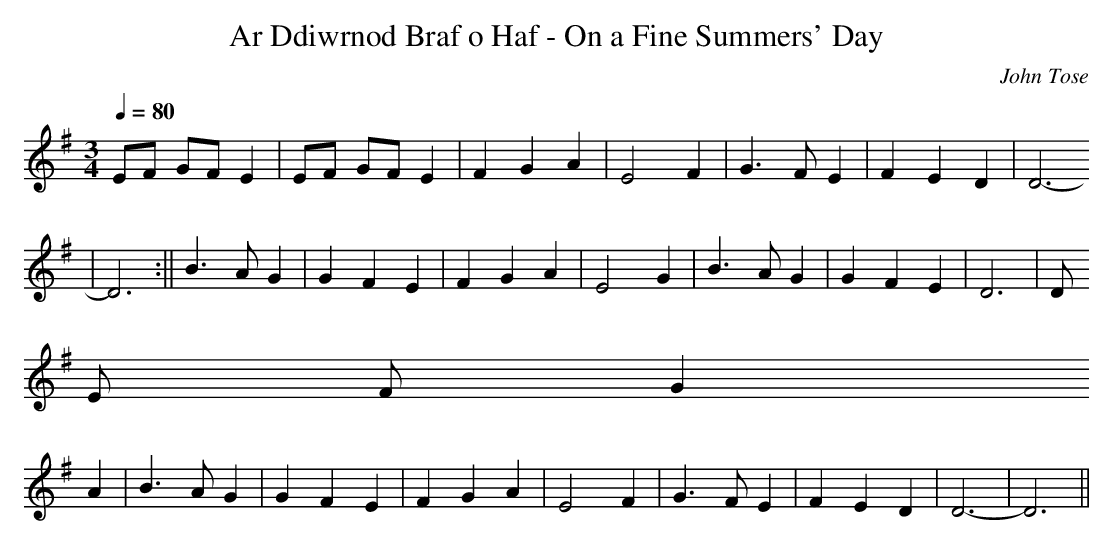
X:1
T:Ar Ddiwrnod Braf o Haf - On a Fine Summers' Day
M:3/4
L:1/4
Q:80
C:John Tose
K:G
E/2F/2 G/2F/2 E | E/2F/2 G/2F/2 E | F G A | E2 F | G>F E | F E D | D3-
|
D3 :|| B>A G | G F E | F G A | E2 G | B>A G | G F E | D3 | D/2
E/2 F/2G
/2 A | B>A G | G F E | F G A | E2 F | G>F E | F E D | D3- | D3 ||
